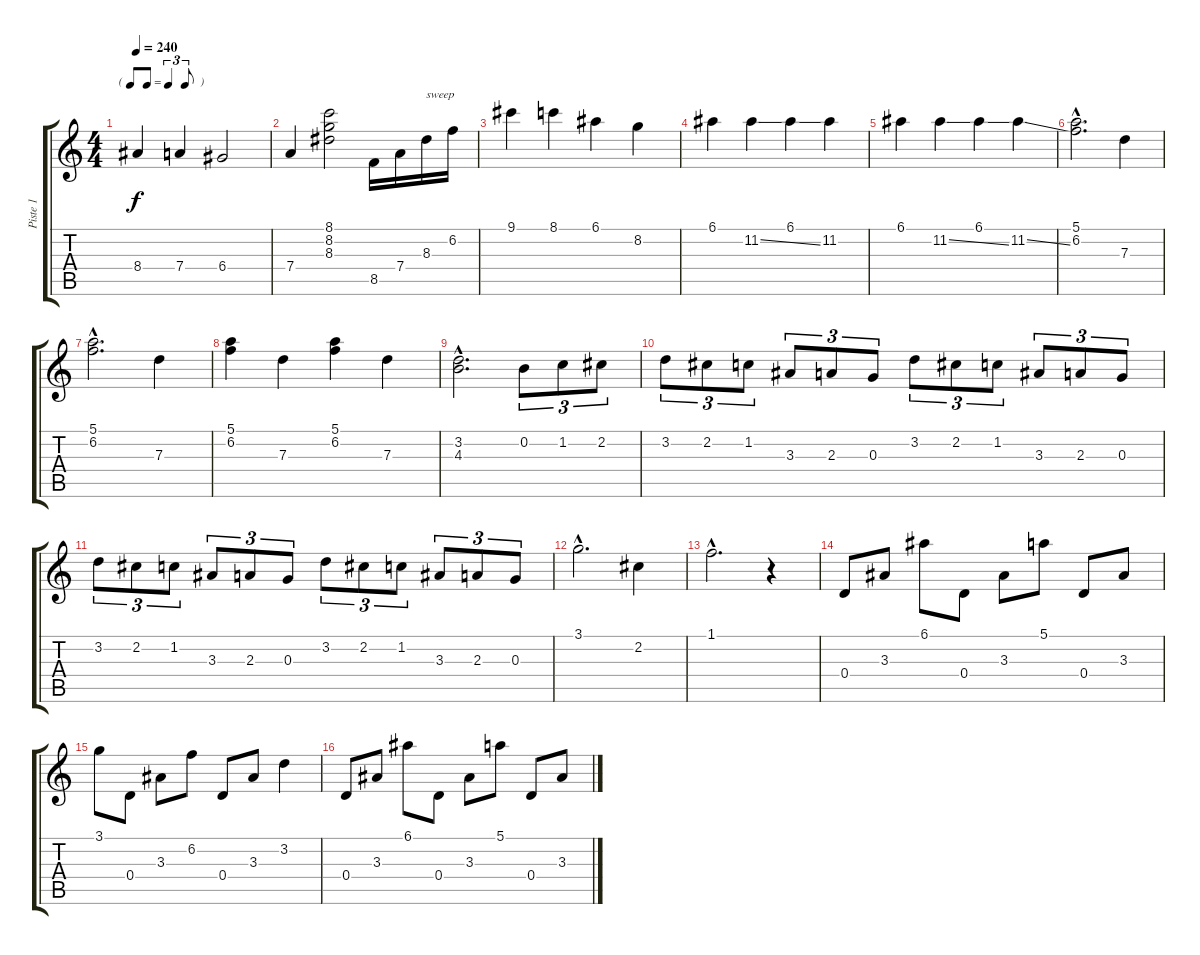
\track ("Piste 1" "Piste 1") {instrument acousticguitarnylon}
\staff {score tabs}
\tuning (E4 B3 G3 D3 A2 E2) {hide}
\ts (4 4)
\tf triplet8th
\tempo 240
\clef g2
\ks c
8.4.4{dy f} 7.4.4 6.4.2 |
7.4.4 (8.1 8.2 8.3).2 8.5.16 7.4.16 8.3.16{txt "sweep"} 6.2.16 |
9.1.4 8.1.4 6.1.4 8.2.4 |
6.1.4 11.2{ss}.4 6.1.4 11.2.4 |
6.1.4 11.2{ss}.4 6.1.4 11.2{ss}.4 |
(5.1{hac} 6.2{hac}).2{d} 7.3.4 |
(5.1{hac} 6.2{hac}).2{d} 7.3.4 |
(5.1 6.2).4 7.3.4 (5.1 6.2).4 7.3.4 |
(3.2{hac} 4.3{hac}).2{d} 0.2.8{tu (3 2)} 1.2.8{tu (3 2)} 2.2.8{tu (3 2)} |
3.2.8{tu (3 2)} 2.2.8{tu (3 2)} 1.2.8{tu (3 2)} 3.3.8{tu (3 2)} 2.3.8{tu (3 2)} 0.3.8{tu (3 2)} 3.2.8{tu (3 2)} 2.2.8{tu (3 2)} 1.2.8{tu (3 2)} 3.3.8{tu (3 2)} 2.3.8{tu (3 2)} 0.3.8{tu (3 2)} |
3.2.8{tu (3 2)} 2.2.8{tu (3 2)} 1.2.8{tu (3 2)} 3.3.8{tu (3 2)} 2.3.8{tu (3 2)} 0.3.8{tu (3 2)} 3.2.8{tu (3 2)} 2.2.8{tu (3 2)} 1.2.8{tu (3 2)} 3.3.8{tu (3 2)} 2.3.8{tu (3 2)} 0.3.8{tu (3 2)} |
3.1{hac}.2{d} 2.2.4 |
1.1{hac}.2{d} r.4 |
0.4.8 3.3.8 6.1.8 0.4.8 3.3.8 5.1.8 0.4.8 3.3.8 |
3.1.8 0.4.8 3.3.8 6.2.8 0.4.8 3.3.8 3.2.4 |
0.4.8 3.3.8 6.1.8 0.4.8 3.3.8 5.1.8 0.4.8 3.3.8
